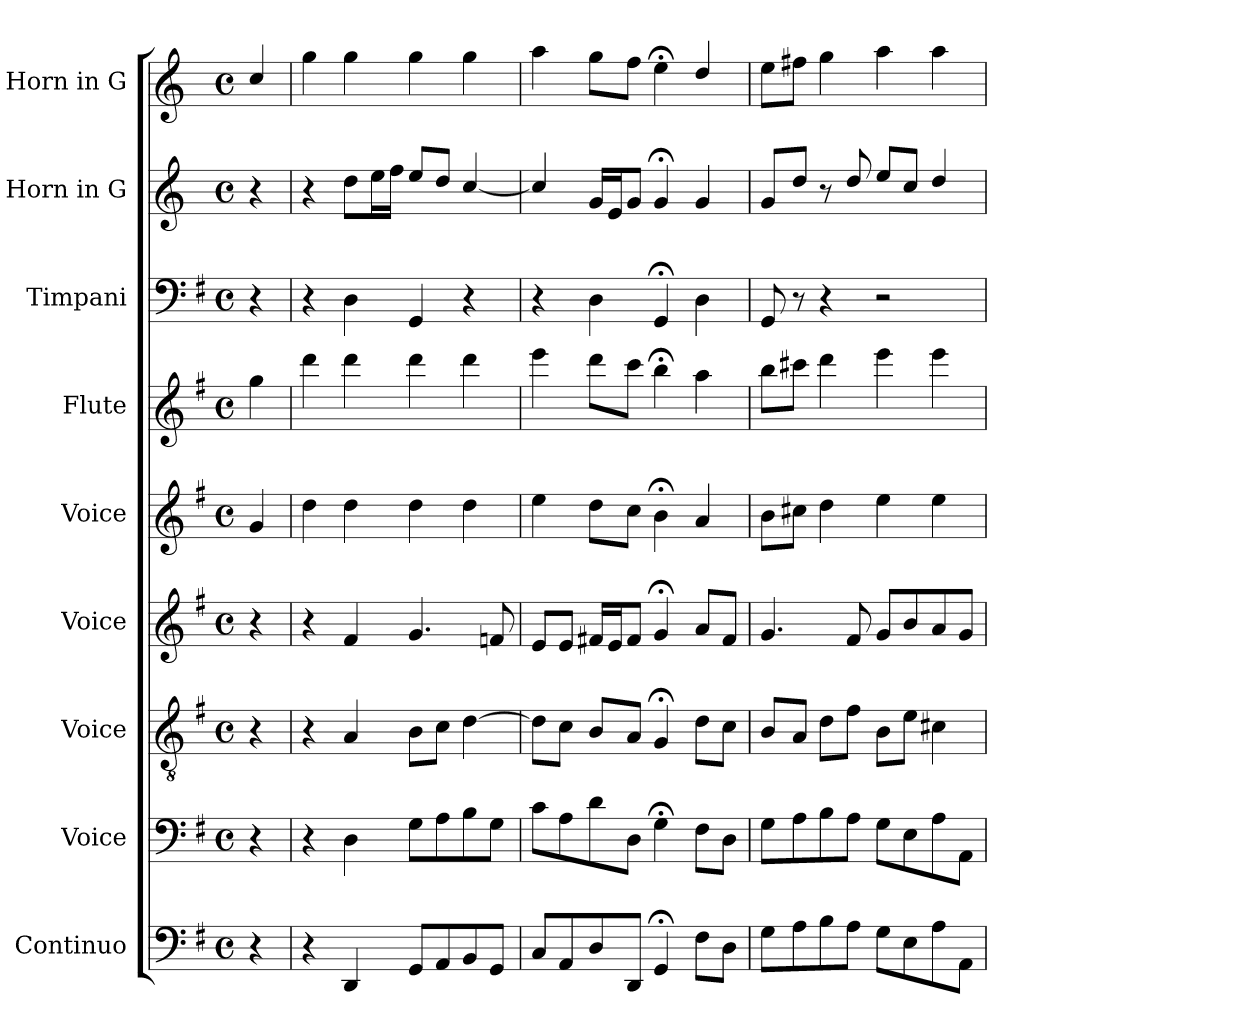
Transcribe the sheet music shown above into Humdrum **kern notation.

**kern	**kern	**kern	**kern	**kern	**kern	**kern	**kern	**kern
*part9	*part8	*part7	*part6	*part5	*part4	*part3	*part2	*part1
*staff9	*staff8	*staff7	*staff6	*staff5	*staff4	*staff3	*staff2	*staff1
*I"Continuo	*I"Voice	*I"Voice	*I"Voice	*I"Voice	*I"Flute	*I"Timpani	*I"Horn in G	*I"Horn in G
*I'Cont.	*I'V	*I'V	*I'V	*I'V	*I'Fl.	*I'Timp.	*	*
*clefF4	*clefF4	*clefGv2	*clefG2	*clefG2	*clefG2	*clefF4	*clefG2	*clefG2
*ITrd7c12	*	*	*	*	*	*	*ITrd3c5	*ITrd3c5
*k[f#]	*k[f#]	*k[f#]	*k[f#]	*k[f#]	*k[f#]	*k[f#]	*k[f#]	*k[f#]
*M4/4	*M4/4	*M4/4	*M4/4	*M4/4	*M4/4	*M4/4	*M4/4	*M4/4
*met(c)	*met(c)	*met(c)	*met(c)	*met(c)	*met(c)	*met(c)	*met(c)	*met(c)
=	=	=	=	=	=	=	=	=
4r	4r	4r	4r	4g/	4gg\	4r	4r	4g/
=1	=1	=1	=1	=1	=1	=1	=1	=1
4r	4r	4r	4r	4dd\	4ddd\	4r	4r	4dd\
4DDD/	4D\	4A/	4f#/	4dd\	4ddd\	4D\	8a\L	4dd\
.	.	.	.	.	.	.	16b\L	.
.	.	.	.	.	.	.	16cc\JJ	.
8GGG/L	8G\L	8B\L	4.g/	4dd\	4ddd\	4GG/	8b/L	4dd\
8AAA/	8A\	8c\J	.	.	.	.	8a/J	.
8BBB/	8B\	[4d\	.	4dd\	4ddd\	4r	[4g/	4dd\
8GGG/J	8G\J	.	8fn/	.	.	.	.	.
=2	=2	=2	=2	=2	=2	=2	=2	=2
8CC/L	8c\L	8d\L]	8e/L	4ee\	4eee\	4r	4g/]	4ee\
8AAA/	8A\	8c\J	8e/J	.	.	.	.	.
8DD/	8d\	8B/L	16f#X/LL	8dd\L	8ddd\L	4D\	16d/LL	8dd\L
.	.	.	16e/J	.	.	.	16B/J	.
8DDD/J	8D\J	8A/J	8f#/J	8cc\J	8ccc\J	.	8d/J	8cc\J
4GGG;</	4G;<\	4G;</	4g;</	4b;<\	4bb;<\	4GG;</	4d;</	4b;<\
8FF#\L	8F#\L	8d\L	8a/L	4a/	4aa\	4D\	4d/	4a/
8DD\J	8D\J	8c\J	8f#/J	.	.	.	.	.
=3	=3	=3	=3	=3	=3	=3	=3	=3
8GG\L	8G\L	8B/L	4.g/	8b\L	8bb\L	8GG/	8d/L	8b\L
8AA\	8A\	8A/J	.	8cc#X\J	8ccc#X\J	8r	8a/J	8cc#X\J
8BB\	8B\	8d\L	.	4dd\	4ddd\	4r	8r	4dd\
8AA\J	8A\J	8f#\J	8f#/	.	.	.	8a/	.
8GG\L	8G\L	8B\L	8g/L	4ee\	4eee\	2r	8b/L	4ee\
8EE\	8E\	8e\J	8b/	.	.	.	8g/J	.
8AA\	8A\	4c#X\	8a/	4ee\	4eee\	.	4a/	4ee\
8AAA\J	8AA\J	.	8g/J	.	.	.	.	.
=	=	=	=	=	=	=	=	=
*-	*-	*-	*-	*-	*-	*-	*-	*-
